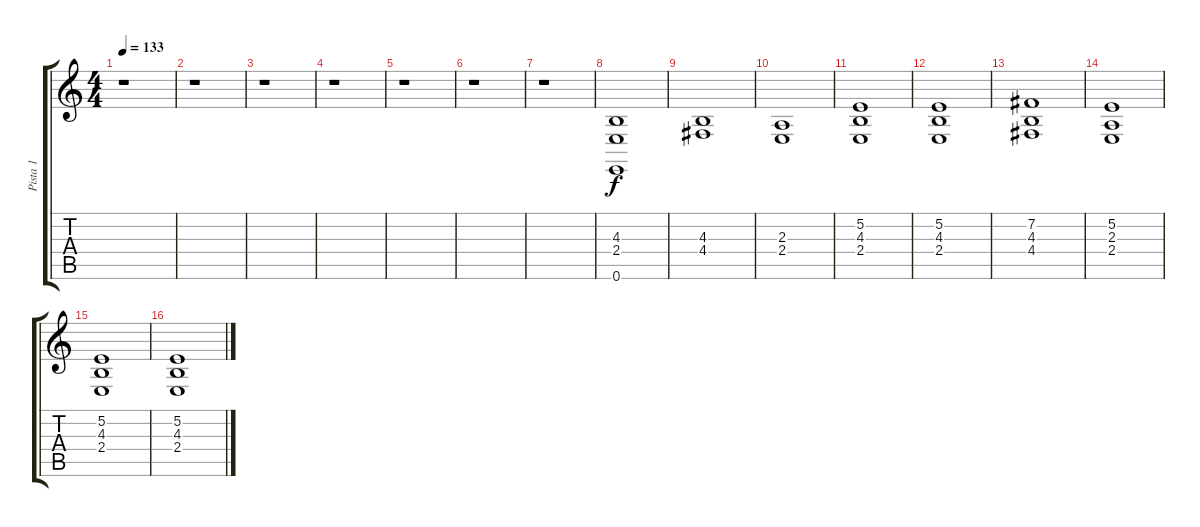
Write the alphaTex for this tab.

\track ("Pista 1" "Pista 1") {instrument stringensemble1}
\staff {score tabs}
\tuning (E4 B3 G3 D3 A2 E2) {hide}
\ts (4 4)
\tempo 133
\clef g2
\ks c
r.1{dy f} |
r.1 |
r.1 |
r.1 |
r.1 |
r.1 |
r.1 |
(4.3 2.4 0.6).1 |
(4.3 4.4).1 |
(2.3 2.4).1 |
(5.2 4.3 2.4).1 |
(5.2 4.3 2.4).1 |
(7.2 4.3 4.4).1 |
(5.2 2.3 2.4).1 |
(5.2 4.3 2.4).1 |
(5.2 4.3 2.4).1
